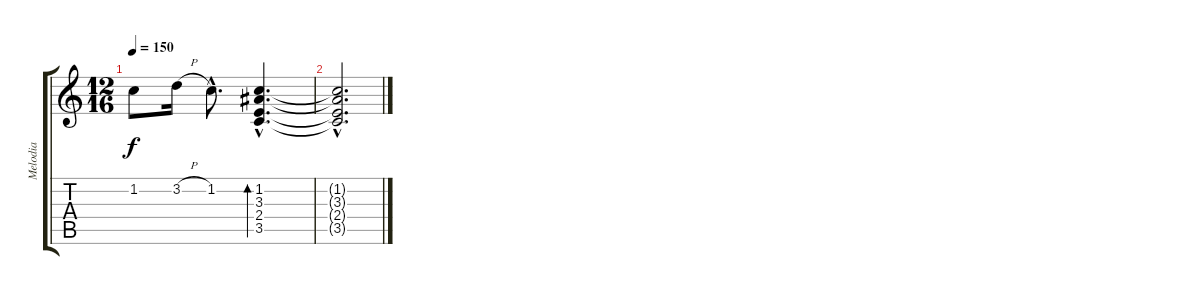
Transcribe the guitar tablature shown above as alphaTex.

\track ("Melodia" "Melodia") {instrument acousticguitarnylon}
\staff {score tabs}
\tuning (E4 B3 G3 D3 A2 E2) {hide}
\ts (12 16)
\tempo 150
\clef g2
\ks c
1.2.8{dy f} 3.2{h}.16 1.2{hac}.8{d} (1.2{hac} 3.3{hac} 2.4{hac} 3.5{hac}).4{d bd 240} |
(1.2{hac t} 3.3{hac t} 2.4{hac t} 3.5{hac t}).2{d}
